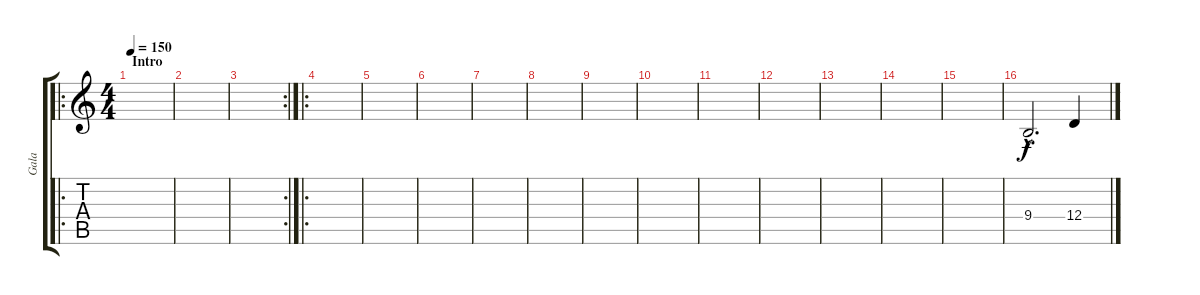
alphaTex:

\track ("Gala" "Gala") {instrument bagpipe}
\staff {score tabs}
\tuning (E4 B3 G3 D3 A2 E2) {hide}
\ro
\ts (4 4)
\section ("" "Intro")
\tempo 150
\clef g2
\ks c
|
|
\rc 2
|
\ro
|
|
|
|
|
|
|
|
|
|
|
|
9.4{hac}.2{d} 12.4.4
